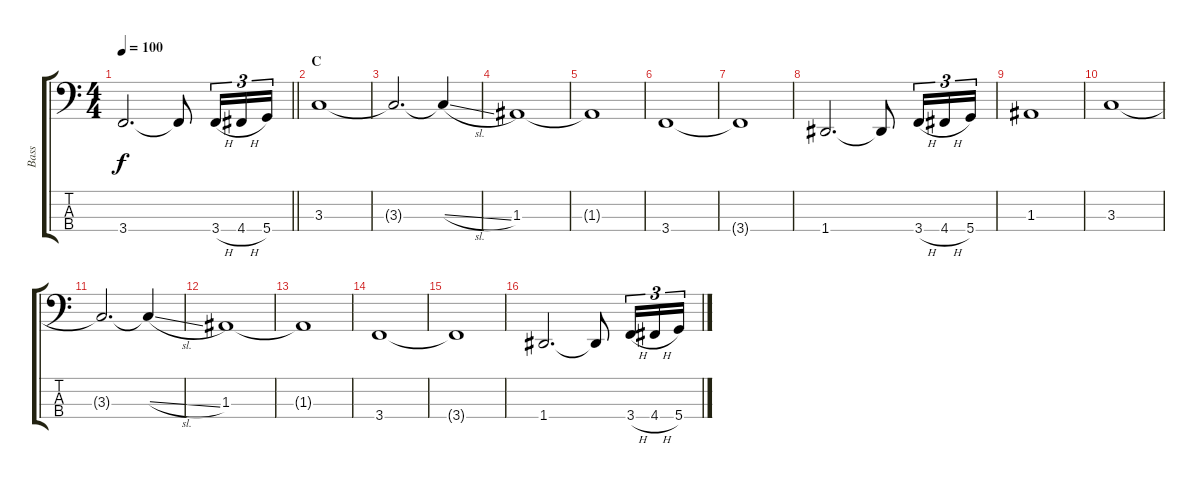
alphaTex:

\track ("Bass" "Bass") {instrument electricbassfinger}
\staff {score tabs}
\tuning (G2 D2 A1 D1) {hide}
\ts (4 4)
\tempo 100
\clef f4
\barLineRight lightlight
\ks c
3.4.2{d dy f} 3.4{t}.8 3.4{h}.16{tu (3 2)} 4.4{h}.16{tu (3 2)} 5.4.16{tu (3 2)} |
\section ("" "C")
3.3.1 |
3.3{t}.2{d} 3.3{sl t}.4 |
1.3.1 |
1.3{t}.1 |
3.4.1 |
3.4{t}.1 |
1.4.2{d} 1.4{t}.8 3.4{h}.16{tu (3 2)} 4.4{h}.16{tu (3 2)} 5.4.16{tu (3 2)} |
1.3.1 |
3.3.1 |
3.3{t}.2{d} 3.3{sl t}.4 |
1.3.1 |
1.3{t}.1 |
3.4.1 |
3.4{t}.1 |
1.4.2{d} 1.4{t}.8 3.4{h}.16{tu (3 2)} 4.4{h}.16{tu (3 2)} 5.4.16{tu (3 2)}
